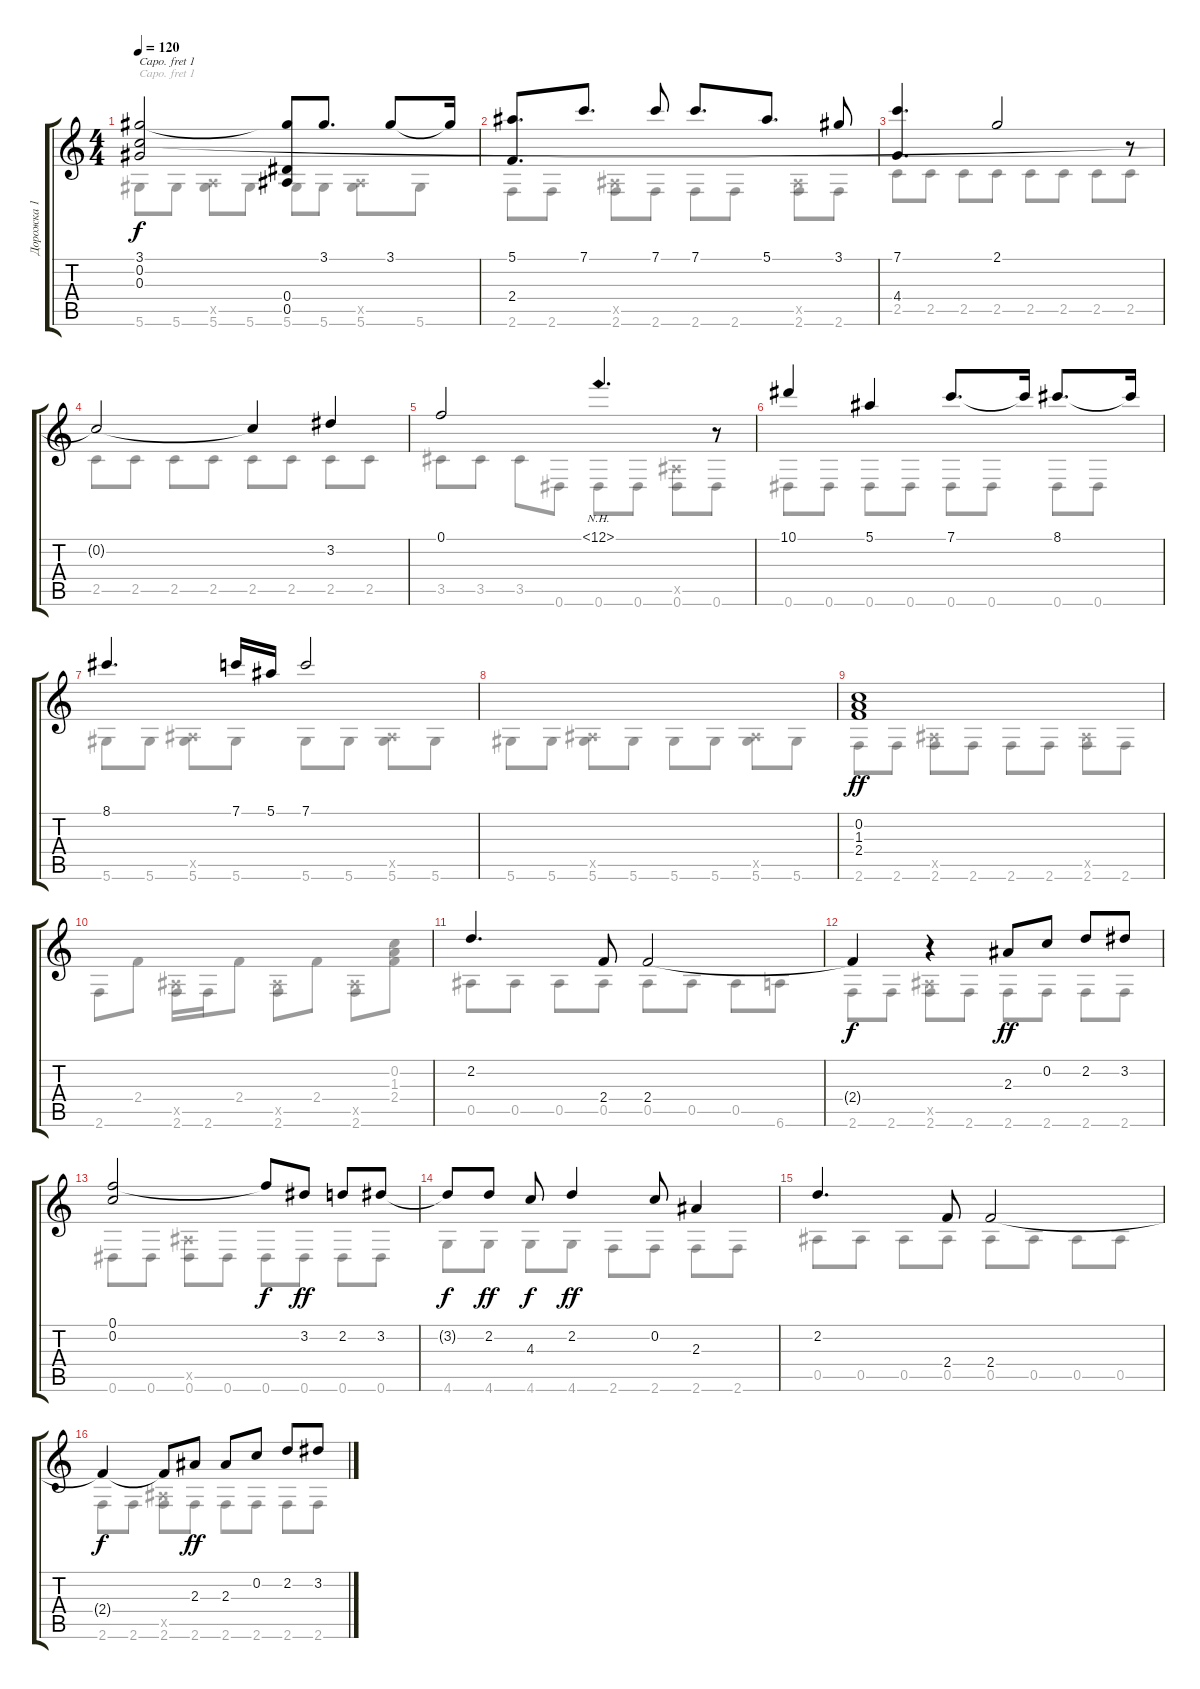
\track ("Дорожка 1" "Дорожка 1") {instrument acousticguitarsteel}
\staff {score tabs}
\capo 1
\tuning (E4 B3 G3 D3 A2 D2) {hide}
\voice
\ts (4 4)
\tempo 120
\clef g2
\ks c
(3.1 0.2 0.3).2{dy f} (3.1{t} 0.4 0.5).8 3.1.8{d} 3.1.8 3.1{t}.16 |
(5.1 2.4).8{d} 7.1.8{d} 7.1.8 7.1.8{d} 5.1.8{d} 3.1.8 |
(7.1 4.4).4{d} 2.1.2 r.8 |
0.2{t}.2 0.2{t}.4 3.2.4 |
0.1.2 12.1{nh}.4{d} r.8 |
10.1.4 5.1.4 7.1.8{d} 7.1{t}.16 8.1.8{d} 8.1{t}.16 |
8.1.4{d} 7.1.16 5.1.16 7.1.2 |
|
(0.2 1.3 2.4).1{dy ff} |
|
2.2.4{d} 2.4.8 2.4.2 |
2.4{t}.4{dy f} r.4 2.3.8{dy ff} 0.2.8 2.2.8 3.2.8 |
(0.1 0.2).2 0.1{t}.8{dy f} 3.2.8{dy ff} 2.2.8 3.2.8 |
3.2{t}.8{dy f} 2.2.8{dy ff} 4.3.8{dy f} 2.2.4{dy ff} 0.2.8 2.3.4 |
2.2.4{d} 2.4.8 2.4.2 |
2.4{t}.4{dy f} 2.4{t}.8 2.3.8{dy ff} 2.3.8 0.2.8 2.2.8 3.2.8
\voice
\clef g2
\ottava regular
\simile none
\ks c
5.6.8{dy f} 5.6.8 (0.5{x} 5.6).8 5.6.8 5.6.8 5.6.8 (0.5{x} 5.6).8 5.6.8 |
2.6.8 2.6.8 (0.5{x} 2.6).8 2.6.8 2.6.8 2.6.8 (0.5{x} 2.6).8 2.6.8 |
2.5.8 2.5.8 2.5.8 2.5.8 2.5.8 2.5.8 2.5.8 2.5.8 |
2.5.8 2.5.8 2.5.8 2.5.8 2.5.8 2.5.8 2.5.8 2.5.8 |
3.5.8 3.5.8 3.5.8 0.6.8 0.6.8 0.6.8 (0.5{x} 0.6).8 0.6.8 |
0.6.8 0.6.8 0.6.8 0.6.8 0.6.8 0.6.8 0.6.8 0.6.8 |
5.6.8 5.6.8 (0.5{x} 5.6).8 5.6.8 5.6.8 5.6.8 (0.5{x} 5.6).8 5.6.8 |
5.6.8 5.6.8 (0.5{x} 5.6).8 5.6.8 5.6.8 5.6.8 (0.5{x} 5.6).8 5.6.8 |
2.6.8 2.6.8 (0.5{x} 2.6).8 2.6.8 2.6.8 2.6.8 (0.5{x} 2.6).8 2.6.8 |
2.6.8 2.4.8 (0.5{x} 2.6).16 2.6.16 2.4.8 (0.5{x} 2.6).8 2.4.8 (0.5{x} 2.6).8 (0.2 1.3 2.4).8 |
0.5.8 0.5.8 0.5.8 0.5.8 0.5.8 0.5.8 0.5.8 6.6.8 |
2.6.8 2.6.8 (0.5{x} 2.6).8 2.6.8 2.6.8 2.6.8 2.6.8 2.6.8 |
0.6.8 0.6.8 (0.5{x} 0.6).8 0.6.8 0.6.8 0.6.8 0.6.8 0.6.8 |
4.6.8 4.6.8 4.6.8 4.6.8 2.6.8 2.6.8 2.6.8 2.6.8 |
0.5.8 0.5.8 0.5.8 0.5.8 0.5.8 0.5.8 0.5.8 0.5.8 |
2.6.8 2.6.8 (0.5{x} 2.6).8 2.6.8 2.6.8 2.6.8 2.6.8 2.6.8
